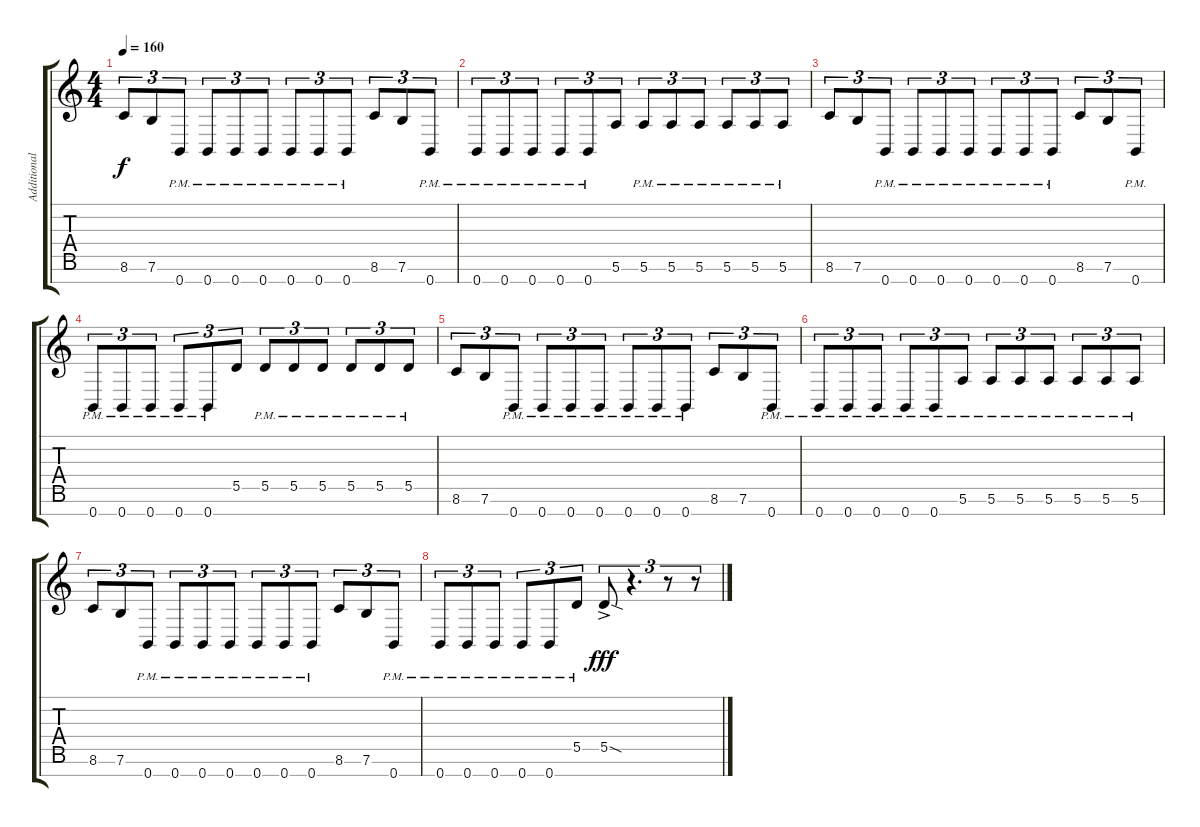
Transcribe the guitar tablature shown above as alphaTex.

\track ("Additional Guitar" "Additional") {instrument overdrivenguitar}
\staff {score tabs}
\tuning (E4 B3 G3 D3 A2 E2 B1) {hide}
\ts (4 4)
\tempo 160
\clef g2
\ks c
8.6.8{tu (3 2) dy f} 7.6.8{tu (3 2)} 0.7{pm}.8{tu (3 2)} 0.7{pm}.8{tu (3 2)} 0.7{pm}.8{tu (3 2)} 0.7{pm}.8{tu (3 2)} 0.7{pm}.8{tu (3 2)} 0.7{pm}.8{tu (3 2)} 0.7{pm}.8{tu (3 2)} 8.6.8{tu (3 2)} 7.6.8{tu (3 2)} 0.7{pm}.8{tu (3 2)} |
0.7{pm}.8{tu (3 2)} 0.7{pm}.8{tu (3 2)} 0.7{pm}.8{tu (3 2)} 0.7{pm}.8{tu (3 2)} 0.7{pm}.8{tu (3 2)} 5.6.8{tu (3 2)} 5.6{pm}.8{tu (3 2)} 5.6{pm}.8{tu (3 2)} 5.6{pm}.8{tu (3 2)} 5.6{pm}.8{tu (3 2)} 5.6{pm}.8{tu (3 2)} 5.6{pm}.8{tu (3 2)} |
8.6.8{tu (3 2)} 7.6.8{tu (3 2)} 0.7{pm}.8{tu (3 2)} 0.7{pm}.8{tu (3 2)} 0.7{pm}.8{tu (3 2)} 0.7{pm}.8{tu (3 2)} 0.7{pm}.8{tu (3 2)} 0.7{pm}.8{tu (3 2)} 0.7{pm}.8{tu (3 2)} 8.6.8{tu (3 2)} 7.6.8{tu (3 2)} 0.7{pm}.8{tu (3 2)} |
0.7{pm}.8{tu (3 2)} 0.7{pm}.8{tu (3 2)} 0.7{pm}.8{tu (3 2)} 0.7{pm}.8{tu (3 2)} 0.7{pm}.8{tu (3 2)} 5.5.8{tu (3 2)} 5.5{pm}.8{tu (3 2)} 5.5{pm}.8{tu (3 2)} 5.5{pm}.8{tu (3 2)} 5.5{pm}.8{tu (3 2)} 5.5{pm}.8{tu (3 2)} 5.5{pm}.8{tu (3 2)} |
8.6.8{tu (3 2)} 7.6.8{tu (3 2)} 0.7{pm}.8{tu (3 2)} 0.7{pm}.8{tu (3 2)} 0.7{pm}.8{tu (3 2)} 0.7{pm}.8{tu (3 2)} 0.7{pm}.8{tu (3 2)} 0.7{pm}.8{tu (3 2)} 0.7{pm}.8{tu (3 2)} 8.6.8{tu (3 2)} 7.6.8{tu (3 2)} 0.7{pm}.8{tu (3 2)} |
0.7{pm}.8{tu (3 2)} 0.7{pm}.8{tu (3 2)} 0.7{pm}.8{tu (3 2)} 0.7{pm}.8{tu (3 2)} 0.7{pm}.8{tu (3 2)} 5.6{pm}.8{tu (3 2)} 5.6{pm}.8{tu (3 2)} 5.6{pm}.8{tu (3 2)} 5.6{pm}.8{tu (3 2)} 5.6{pm}.8{tu (3 2)} 5.6{pm}.8{tu (3 2)} 5.6{pm}.8{tu (3 2)} |
8.6.8{tu (3 2)} 7.6.8{tu (3 2)} 0.7{pm}.8{tu (3 2)} 0.7{pm}.8{tu (3 2)} 0.7{pm}.8{tu (3 2)} 0.7{pm}.8{tu (3 2)} 0.7{pm}.8{tu (3 2)} 0.7{pm}.8{tu (3 2)} 0.7{pm}.8{tu (3 2)} 8.6.8{tu (3 2)} 7.6.8{tu (3 2)} 0.7{pm}.8{tu (3 2)} |
0.7{pm}.8{tu (3 2)} 0.7{pm}.8{tu (3 2)} 0.7{pm}.8{tu (3 2)} 0.7{pm}.8{tu (3 2)} 0.7{pm}.8{tu (3 2)} 5.5{pm}.8{tu (3 2)} 5.5{sod ac}.8{tu (3 2) dy fff} r.4{d tu (3 2)} r.8{tu (3 2)} r.8{tu (3 2)}
